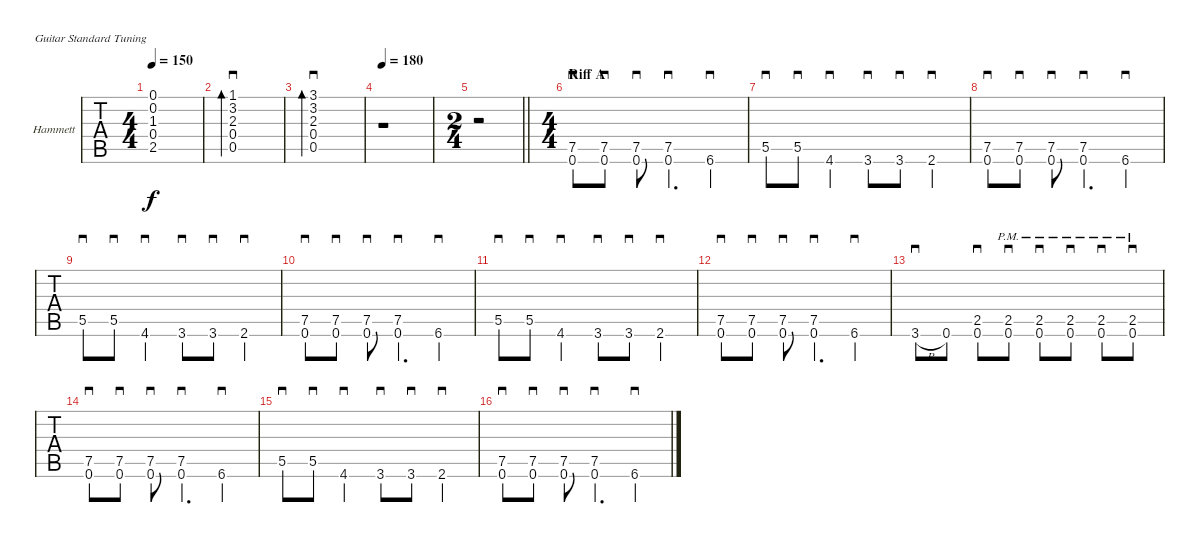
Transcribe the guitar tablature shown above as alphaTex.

\bracketExtendMode groupsimilarinstruments
\firstSystemTrackNameOrientation horizontal
\otherSystemsTrackNameOrientation horizontal
\track ("Guitar 2" "Hammett") {instrument overdrivenguitar}
\staff {tabs}
\tuning (E4 B3 G3 D3 A2 E2)
\ts (4 4)
\tempo 150
\clef g2
\ks c
(0.1{t} 0.2{t} 1.3{t} 0.4{t} 2.5{t}).1{dy f} |
(1.1 3.2 2.3 0.4 0.5).1{sd bd 240} |
(3.1 3.2 2.3 0.4 0.5).1{sd bd 240} |
\tempo 180
r.1 |
\ts (2 4)
\beaming (8 2 2)
\barLineRight lightlight
r.2 |
\ts (4 4)
\beaming (8 2 2 2 2)
\section ("" "Riff A")
(7.5 0.6).8{sd} (7.5 0.6).8{sd} (7.5 0.6).8{sd} (7.5 0.6).4{d sd} 6.6.4{sd} |
5.5.8{sd} 5.5.8{sd} 4.6.4{sd} 3.6.8{sd} 3.6.8{sd} 2.6.4{sd} |
(7.5 0.6).8{sd} (7.5 0.6).8{sd} (7.5 0.6).8{sd} (7.5 0.6).4{d sd} 6.6.4{sd} |
5.5.8{sd} 5.5.8{sd} 4.6.4{sd} 3.6.8{sd} 3.6.8{sd} 2.6.4{sd} |
(7.5 0.6).8{sd} (7.5 0.6).8{sd} (7.5 0.6).8{sd} (7.5 0.6).4{d sd} 6.6.4{sd} |
5.5.8{sd} 5.5.8{sd} 4.6.4{sd} 3.6.8{sd} 3.6.8{sd} 2.6.4{sd} |
(7.5 0.6).8{sd} (7.5 0.6).8{sd} (7.5 0.6).8{sd} (7.5 0.6).4{d sd} 6.6.4{sd} |
3.6{h}.8{sd} 0.6.8 (2.5 0.6).8{sd} (2.5{pm} 0.6{pm}).8{sd} (2.5{pm} 0.6{pm}).8{sd} (2.5{pm} 0.6{pm}).8{sd} (2.5{pm} 0.6{pm}).8{sd} (2.5{pm} 0.6{pm}).8{sd} |
(7.5 0.6).8{sd} (7.5 0.6).8{sd} (7.5 0.6).8{sd} (7.5 0.6).4{d sd} 6.6.4{sd} |
5.5.8{sd} 5.5.8{sd} 4.6.4{sd} 3.6.8{sd} 3.6.8{sd} 2.6.4{sd} |
(7.5 0.6).8{sd} (7.5 0.6).8{sd} (7.5 0.6).8{sd} (7.5 0.6).4{d sd} 6.6.4{sd}
